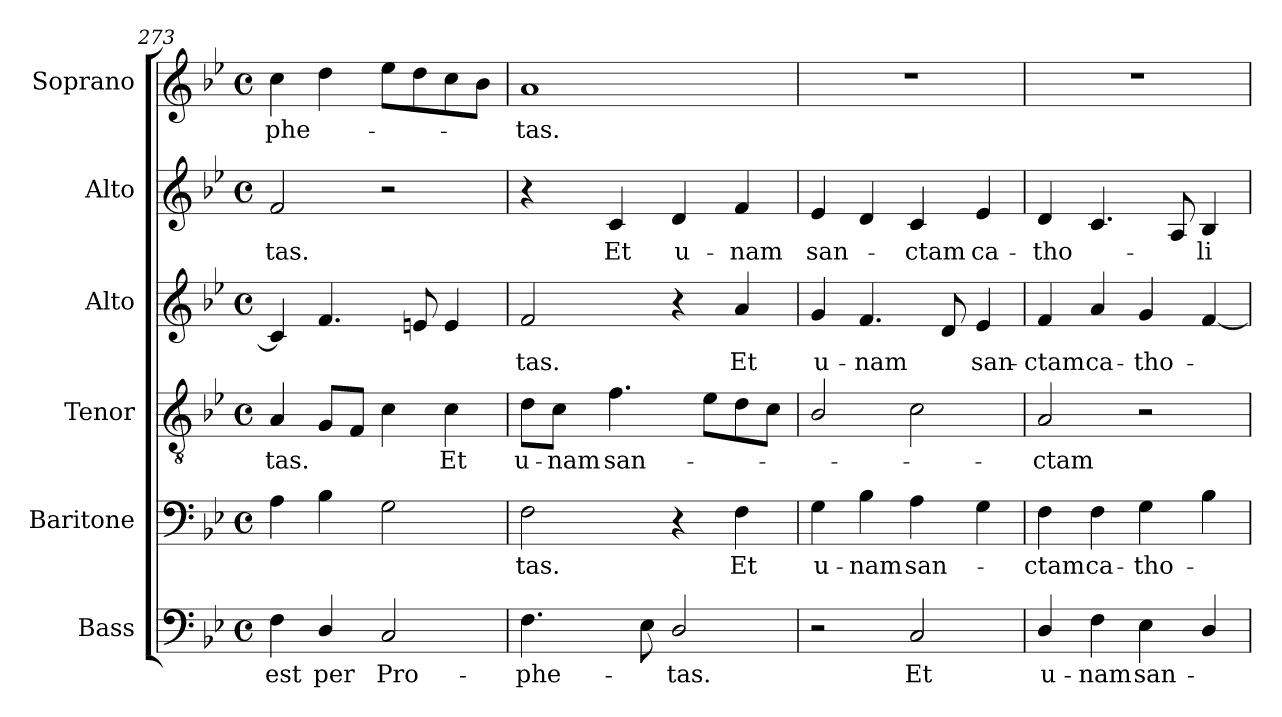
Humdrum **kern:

**kern	**text	**kern	**text	**kern	**text	**kern	**text	**kern	**text	**kern	**text
*part6	*part6	*part5	*part5	*part4	*part4	*part3	*part3	*part2	*part2	*part1	*part1
*staff6	*staff6	*staff5	*staff5	*staff4	*staff4	*staff3	*staff3	*staff2	*staff2	*staff1	*staff1
*I"Bass	*	*I"Baritone	*	*I"Tenor	*	*I"Alto	*	*I"Alto	*	*I"Soprano	*
*I'B.	*	*I'Bar.	*	*I'T.	*	*I'A.	*	*I'A.	*	*I'S.	*
*clefF4	*	*clefF4	*	*clefGv2	*	*clefG2	*	*clefG2	*	*clefG2	*
*	*	*	*	*ITrd7c12	*	*	*	*	*	*	*
*k[b-e-]	*	*k[b-e-]	*	*k[b-e-]	*	*k[b-e-]	*	*k[b-e-]	*	*k[b-e-]	*
*B-:	*	*B-:	*	*B-:	*	*B-:	*	*B-:	*	*B-:	*
*M4/4	*	*M4/4	*	*M4/4	*	*M4/4	*	*M4/4	*	*M4/4	*
*met(c)	*	*met(c)	*	*met(c)	*	*met(c)	*	*met(c)	*	*met(c)	*
=273	=273	=273	=273	=273	=273	=273	=273	=273	=273	=273	=273
!	!LO:LY:b:color=#000000	!	!	!	!	!	!	!	!	!	!
!	!	!	!	!	!LO:LY:b:color=#000000	!	!	!	!	!	!
!	!	!	!	!	!	!	!	!	!LO:LY:b:color=#000000	!	!
!	!	!	!	!	!	!	!	!	!	!	!LO:LY:b:color=#000000
4Fi\	est	4Ai\	.	4AAi/	-tas.	4ci/]	.	2fi/	-tas.	4cci\	-phe-
!	!LO:LY:b:color=#000000	!	!	!	!	!	!	!	!	!	!
4Di/	per	4B-i\	.	8GGi/L	.	4.fi/	.	.	.	4ddi\	.
.	.	.	.	8FFi/J	.	.	.	.	.	.	.
!	!LO:LY:b:color=#000000	!	!	!	!	!	!	!	!	!	!
2Ci/	Pro-	2Gi\	.	4Ci\	.	.	.	2r	.	8ee-i\L	.
.	.	.	.	.	.	8ei/	.	.	.	8ddi\	.
!	!	!	!	!	!LO:LY:b:color=#000000	!	!	!	!	!	!
.	.	.	.	4Ci\	Et	4ei/	.	.	.	8cci\	.
.	.	.	.	.	.	.	.	.	.	8b-i\J	.
=274	=274	=274	=274	=274	=274	=274	=274	=274	=274	=274	=274
!	!LO:LY:b:color=#000000	!	!	!	!	!	!	!	!	!	!
!	!	!	!LO:LY:b:color=#000000	!	!	!	!	!	!	!	!
!	!	!	!	!	!LO:LY:b:color=#000000	!	!	!	!	!	!
!	!	!	!	!	!	!	!LO:LY:b:color=#000000	!	!	!	!
!	!	!	!	!	!	!	!	!	!	!	!LO:LY:b:color=#000000
4.Fi\	-phe-	2Fi\	-tas.	8Di\L	u-	2fi/	-tas.	4r	.	1ai	-tas.
!	!	!	!	!	!LO:LY:b:color=#000000	!	!	!	!	!	!
.	.	.	.	8Ci\J	-nam	.	.	.	.	.	.
!	!	!	!	!	!LO:LY:b:color=#000000	!	!	!	!	!	!
!	!	!	!	!	!	!	!	!	!LO:LY:b:color=#000000	!	!
.	.	.	.	4.Fi\	san-	.	.	4ci/	Et	.	.
8E-i\	.	.	.	.	.	.	.	.	.	.	.
!	!LO:LY:b:color=#000000	!	!	!	!	!	!	!	!	!	!
!	!	!	!	!	!	!	!	!	!LO:LY:b:color=#000000	!	!
2Di/	-tas.	4r	.	.	.	4r	.	4di/	u-	.	.
.	.	.	.	8E-i\L	.	.	.	.	.	.	.
!	!	!	!LO:LY:b:color=#000000	!	!	!	!	!	!	!	!
!	!	!	!	!	!	!	!LO:LY:b:color=#000000	!	!	!	!
!	!	!	!	!	!	!	!	!	!LO:LY:b:color=#000000	!	!
.	.	4Fi\	Et	8Di\	.	4ai/	Et	4fi/	-nam	.	.
.	.	.	.	8Ci\J	.	.	.	.	.	.	.
!!LO:LB:g=z
=275	=275	=275	=275	=275	=275	=275	=275	=275	=275	=275	=275
!	!	!	!LO:LY:b:color=#000000	!	!	!	!	!	!	!	!
!	!	!	!	!	!	!	!LO:LY:b:color=#000000	!	!	!	!
!	!	!	!	!	!	!	!	!	!LO:LY:b:color=#000000	!	!
2r	.	4Gi\	u-	2BB-i/	.	4gi/	u-	4e-i/	san-	1r	.
!	!	!	!LO:LY:b:color=#000000	!	!	!	!	!	!	!	!
!	!	!	!	!	!	!	!LO:LY:b:color=#000000	!	!	!	!
.	.	4B-i\	-nam	.	.	4.fi/	-nam	4di/	.	.	.
!	!LO:LY:b:color=#000000	!	!	!	!	!	!	!	!	!	!
!	!	!	!LO:LY:b:color=#000000	!	!	!	!	!	!	!	!
!	!	!	!	!	!	!	!	!	!LO:LY:b:color=#000000	!	!
2Ci/	Et	4Ai\	san-	2Ci\	.	.	.	4ci/	-ctam	.	.
.	.	.	.	.	.	8di/	.	.	.	.	.
!	!	!	!	!	!	!	!LO:LY:b:color=#000000	!	!	!	!
!	!	!	!	!	!	!	!	!	!LO:LY:b:color=#000000	!	!
.	.	4Gi\	.	.	.	4e-i/	san-	4e-i/	ca-	.	.
=276	=276	=276	=276	=276	=276	=276	=276	=276	=276	=276	=276
!	!LO:LY:b:color=#000000	!	!	!	!	!	!	!	!	!	!
!	!	!	!LO:LY:b:color=#000000	!	!	!	!	!	!	!	!
!	!	!	!	!	!LO:LY:b:color=#000000	!	!	!	!	!	!
!	!	!	!	!	!	!	!LO:LY:b:color=#000000	!	!	!	!
!	!	!	!	!	!	!	!	!	!LO:LY:b:color=#000000	!	!
4Di/	u-	4Fi\	-ctam	2AAi/	-ctam	4fi/	-ctam	4di/	-tho-	1r	.
!	!LO:LY:b:color=#000000	!	!	!	!	!	!	!	!	!	!
!	!	!	!LO:LY:b:color=#000000	!	!	!	!	!	!	!	!
!	!	!	!	!	!	!	!LO:LY:b:color=#000000	!	!	!	!
4Fi\	-nam	4Fi\	ca-	.	.	4ai/	ca-	4.ci/	.	.	.
!	!LO:LY:b:color=#000000	!	!	!	!	!	!	!	!	!	!
!	!	!	!LO:LY:b:color=#000000	!	!	!	!	!	!	!	!
!	!	!	!	!	!	!	!LO:LY:b:color=#000000	!	!	!	!
4E-i\	san-	4Gi\	-tho-	2r	.	4gi/	-tho-	.	.	.	.
.	.	.	.	.	.	.	.	8Ai/	.	.	.
!	!	!	!	!	!	!	!	!	!LO:LY:b:color=#000000	!	!
4Di/	.	4B-i\	.	.	.	[4fi/	.	4B-i/	-li-	.	.
=	=	=	=	=	=	=	=	=	=	=	=
*-	*-	*-	*-	*-	*-	*-	*-	*-	*-	*-	*-
